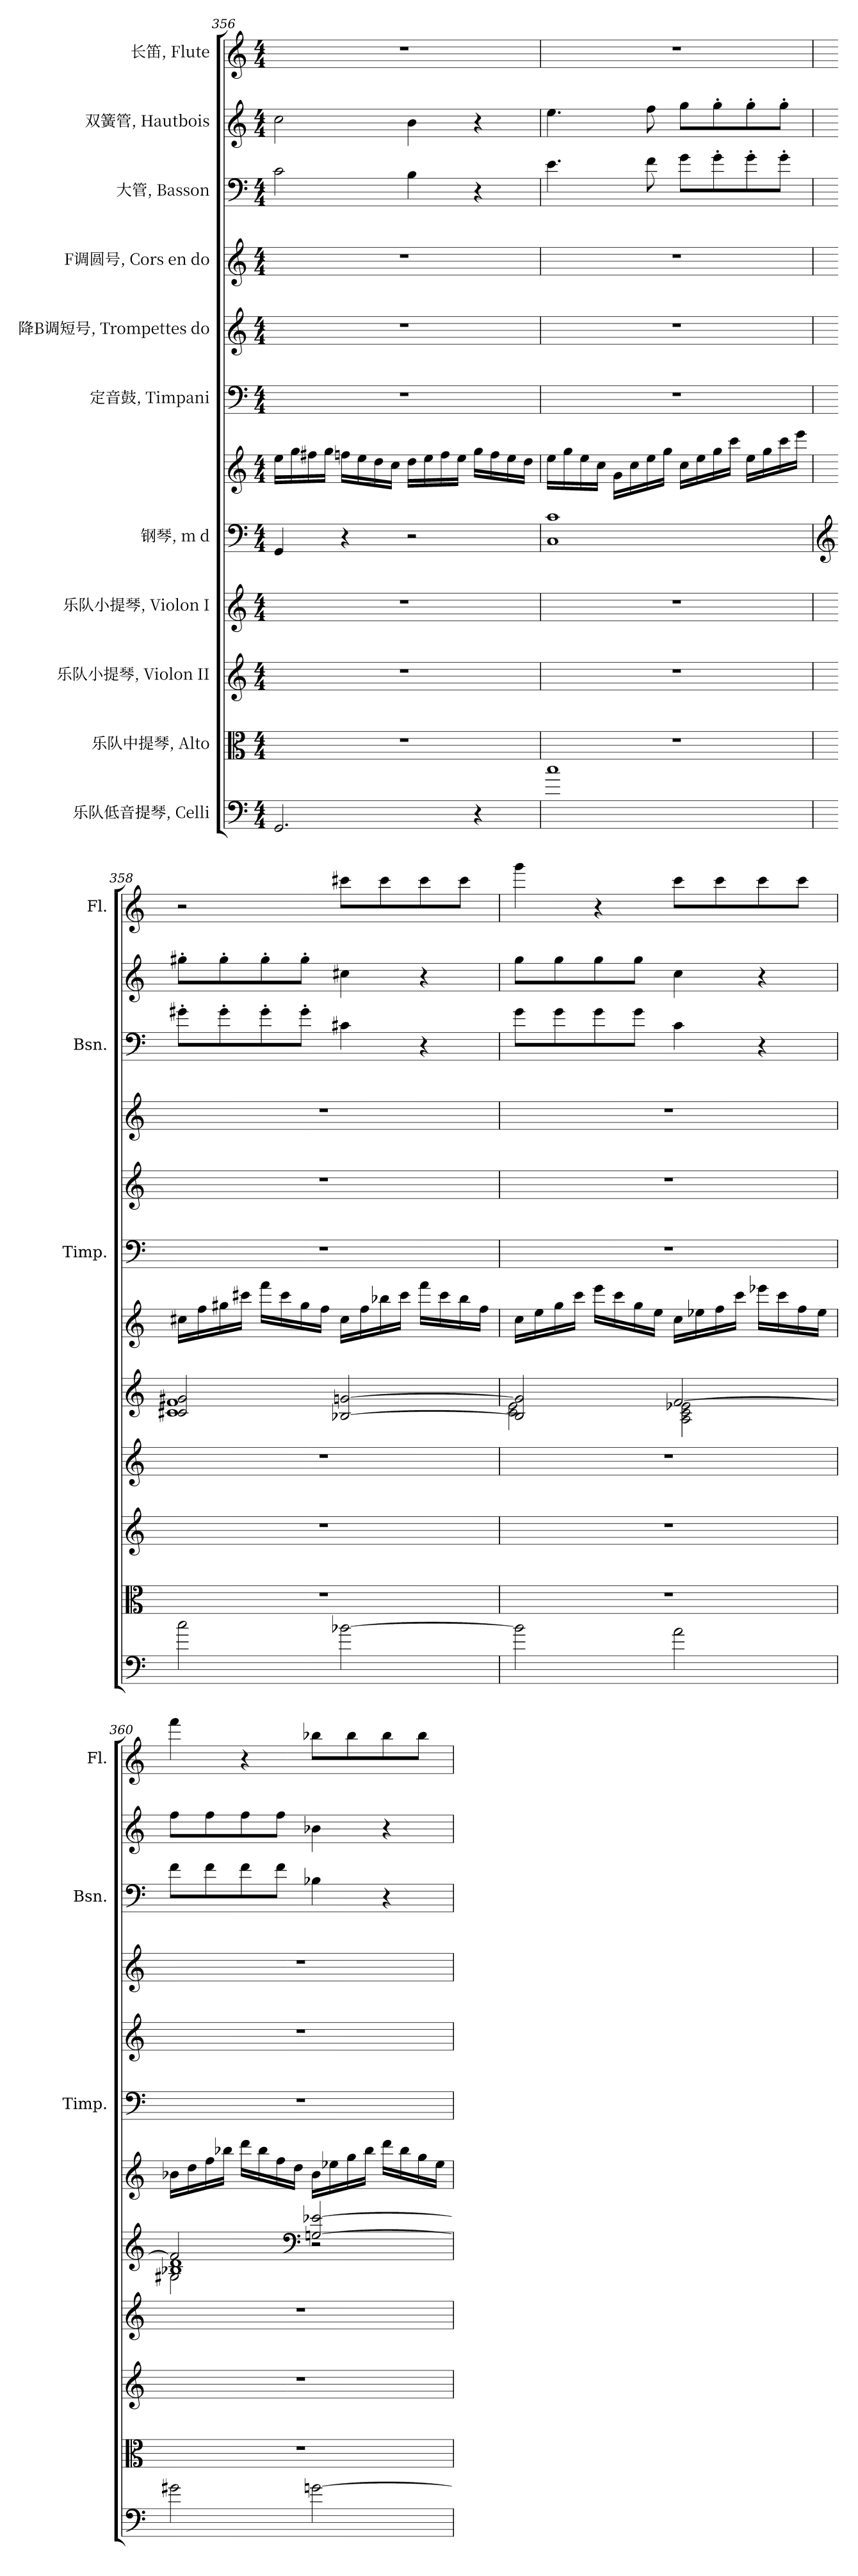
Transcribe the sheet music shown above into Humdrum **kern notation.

**kern	**kern	**kern	**kern	**kern	**kern	**kern	**kern	**kern	**kern	**kern	**kern
*part11	*part10	*part9	*part8	*part7	*part7	*part6	*part5	*part4	*part3	*part2	*part1
*staff12	*staff11	*staff10	*staff9	*staff8	*staff7	*staff6	*staff5	*staff4	*staff3	*staff2	*staff1
*I"乐队低音提琴, Celli	*I"乐队中提琴, Alto	*I"乐队小提琴, Violon II	*I"乐队小提琴, Violon I	*I"钢琴, m d	*	*I"定音鼓, Timpani	*I"降B调短号, Trompettes do	*I"F调圆号, Cors en do	*I"大管, Basson	*I"双簧管, Hautbois	*I"长笛, Flute
*	*	*	*	*	*	*I'Timp.	*	*	*I'Bsn.	*	*I'Fl.
*clefF4	*clefC3	*clefG2	*clefG2	*clefF4	*clefG2	*clefF4	*clefG2	*clefG2	*clefF4	*clefG2	*clefG2
*ITrd7c12	*	*	*	*	*	*	*ITrd1c2	*ITrd4c7	*	*	*
*k[]	*k[]	*k[]	*k[]	*k[]	*k[]	*k[]	*k[b-e-]	*k[b-]	*k[]	*k[]	*k[]
*M4/4	*M4/4	*M4/4	*M4/4	*M4/4	*M4/4	*M4/4	*M4/4	*M4/4	*M4/4	*M4/4	*M4/4
=356	=356	=356	=356	=356	=356	=356	=356	=356	=356	=356	=356
2.GGG/	1r	1r	1r	4GG/	16ee\LL	1r	1r	1r	2c\	2cc\	1r
.	.	.	.	.	16gg\	.	.	.	.	.	.
.	.	.	.	.	16ff#X\	.	.	.	.	.	.
.	.	.	.	.	16gg\JJ	.	.	.	.	.	.
.	.	.	.	4r	16ffn\LL	.	.	.	.	.	.
.	.	.	.	.	16ee\	.	.	.	.	.	.
.	.	.	.	.	16dd\	.	.	.	.	.	.
.	.	.	.	.	16cc\JJ	.	.	.	.	.	.
.	.	.	.	2r	16dd\LL	.	.	.	4B\	4b\	.
.	.	.	.	.	16ee\	.	.	.	.	.	.
.	.	.	.	.	16ff\	.	.	.	.	.	.
.	.	.	.	.	16ee\JJ	.	.	.	.	.	.
4r	.	.	.	.	16gg\LL	.	.	.	4r	4r	.
.	.	.	.	.	16ff\	.	.	.	.	.	.
.	.	.	.	.	16ee\	.	.	.	.	.	.
.	.	.	.	.	16dd\JJ	.	.	.	.	.	.
!!LO:PB:g=z
=357	=357	=357	=357	=357	=357	=357	=357	=357	=357	=357	=357
1c	1r	1r	1r	1C 1c	16ee\LL	1r	1r	1r	4.e\	4.ee\	1r
.	.	.	.	.	16gg\	.	.	.	.	.	.
.	.	.	.	.	16ee\	.	.	.	.	.	.
.	.	.	.	.	16cc\JJ	.	.	.	.	.	.
.	.	.	.	.	16g\LL	.	.	.	.	.	.
.	.	.	.	.	16cc\	.	.	.	.	.	.
.	.	.	.	.	16ee\	.	.	.	8f\	8ff\	.
.	.	.	.	.	16gg\JJ	.	.	.	.	.	.
.	.	.	.	.	16cc\LL	.	.	.	8g\L	8gg\L	.
.	.	.	.	.	16ee\	.	.	.	.	.	.
.	.	.	.	.	16gg\	.	.	.	8g'\	8gg'\	.
.	.	.	.	.	16ccc\JJ	.	.	.	.	.	.
.	.	.	.	.	16ee\LL	.	.	.	8g'\	8gg'\	.
.	.	.	.	.	16gg\	.	.	.	.	.	.
.	.	.	.	.	16ccc\	.	.	.	8g'\J	8gg'\J	.
.	.	.	.	.	16eee\JJ	.	.	.	.	.	.
=358	=358	=358	=358	=358	=358	=358	=358	=358	=358	=358	=358
*	*	*	*	*clefG2	*	*	*	*	*	*	*
*	*	*	*	*^	*	*	*	*	*	*	*
2c\	1r	1r	1r	2c/ 2g#X/	1c#X 1f	16cc#X\LL	1r	1r	1r	8g#X'\L	8gg#X'\L	2r
.	.	.	.	.	.	16ff\	.	.	.	.	.	.
.	.	.	.	.	.	16gg#X\	.	.	.	8g#'\	8gg#'\	.
.	.	.	.	.	.	16ccc#X\JJ	.	.	.	.	.	.
.	.	.	.	.	.	16fff\LL	.	.	.	8g#'\	8gg#'\	.
.	.	.	.	.	.	16ccc#\	.	.	.	.	.	.
.	.	.	.	.	.	16gg#\	.	.	.	8g#'\J	8gg#'\J	.
.	.	.	.	.	.	16ff\JJ	.	.	.	.	.	.
[2B-X\	.	.	.	[2B-X/ [2gn/	.	16cc#\LL	.	.	.	4c#X\	4cc#X\	8ccc#X\L
.	.	.	.	.	.	16ff\	.	.	.	.	.	.
.	.	.	.	.	.	16bb-X\	.	.	.	.	.	8ccc#\
.	.	.	.	.	.	16ccc#\JJ	.	.	.	.	.	.
.	.	.	.	.	.	16fff\LL	.	.	.	4r	4r	8ccc#\
.	.	.	.	.	.	16ccc#\	.	.	.	.	.	.
.	.	.	.	.	.	16bb-\	.	.	.	.	.	8ccc#\J
.	.	.	.	.	.	16ff\JJ	.	.	.	.	.	.
!!LO:PB:g=z
=359	=359	=359	=359	=359	=359	=359	=359	=359	=359	=359	=359	=359
2B-\]	1r	1r	1r	2B-/] 2g/]	2c\ 2e\	16cc\LL	1r	1r	1r	8g\L	8gg\L	4ggg\
.	.	.	.	.	.	16ee\	.	.	.	.	.	.
.	.	.	.	.	.	16gg\	.	.	.	8g\	8gg\	.
.	.	.	.	.	.	16ccc\JJ	.	.	.	.	.	.
.	.	.	.	.	.	16eee\LL	.	.	.	8g\	8gg\	4r
.	.	.	.	.	.	16ccc\	.	.	.	.	.	.
.	.	.	.	.	.	16gg\	.	.	.	8g\J	8gg\J	.
.	.	.	.	.	.	16ee\JJ	.	.	.	.	.	.
2A\	.	.	.	[2f/	2A\ 2c\ 2e-X\	16cc\LL	.	.	.	4c\	4cc\	8ccc\L
.	.	.	.	.	.	16ee-X\	.	.	.	.	.	.
.	.	.	.	.	.	16ff\	.	.	.	.	.	8ccc\
.	.	.	.	.	.	16ccc\JJ	.	.	.	.	.	.
.	.	.	.	.	.	16eee-X\LL	.	.	.	4r	4r	8ccc\
.	.	.	.	.	.	16ccc\	.	.	.	.	.	.
.	.	.	.	.	.	16ff\	.	.	.	.	.	8ccc\J
.	.	.	.	.	.	16ee-\JJ	.	.	.	.	.	.
=360	=360	=360	=360	=360	=360	=360	=360	=360	=360	=360	=360	=360
*	*	*	*	*	*^	*	*	*	*	*	*	*
2G#X\	1r	1r	1r	2f/]	2G#X\	1B-X 1d	16b-X\LL	1r	1r	1r	8f\L	8ff\L	4fff\
.	.	.	.	.	.	.	16dd\	.	.	.	.	.	.
.	.	.	.	.	.	.	16ff\	.	.	.	8f\	8ff\	.
.	.	.	.	.	.	.	16bb-X\JJ	.	.	.	.	.	.
.	.	.	.	.	.	.	16ddd\LL	.	.	.	8f\	8ff\	4r
.	.	.	.	.	.	.	16bb-\	.	.	.	.	.	.
.	.	.	.	.	.	.	16ff\	.	.	.	8f\J	8ff\J	.
.	.	.	.	.	.	.	16dd\JJ	.	.	.	.	.	.
*	*	*	*	*clefF4	*	*	*	*	*	*	*	*	*
[2Gn\	.	.	.	[2Gn/ [2e-X/	2r	.	16b-\LL	.	.	.	4B-X\	4b-X\	8bb-X\L
.	.	.	.	.	.	.	16ee-X\	.	.	.	.	.	.
.	.	.	.	.	.	.	16gg\	.	.	.	.	.	8bb-\
.	.	.	.	.	.	.	16bb-\JJ	.	.	.	.	.	.
.	.	.	.	.	.	.	16ddd\LL	.	.	.	4r	4r	8bb-\
.	.	.	.	.	.	.	16bb-\	.	.	.	.	.	.
.	.	.	.	.	.	.	16gg\	.	.	.	.	.	8bb-\J
.	.	.	.	.	.	.	16ee-\JJ	.	.	.	.	.	.
*	*	*	*	*v	*v	*v	*	*	*	*	*	*	*
=	=	=	=	=	=	=	=	=	=	=	=
*-	*-	*-	*-	*-	*-	*-	*-	*-	*-	*-	*-
